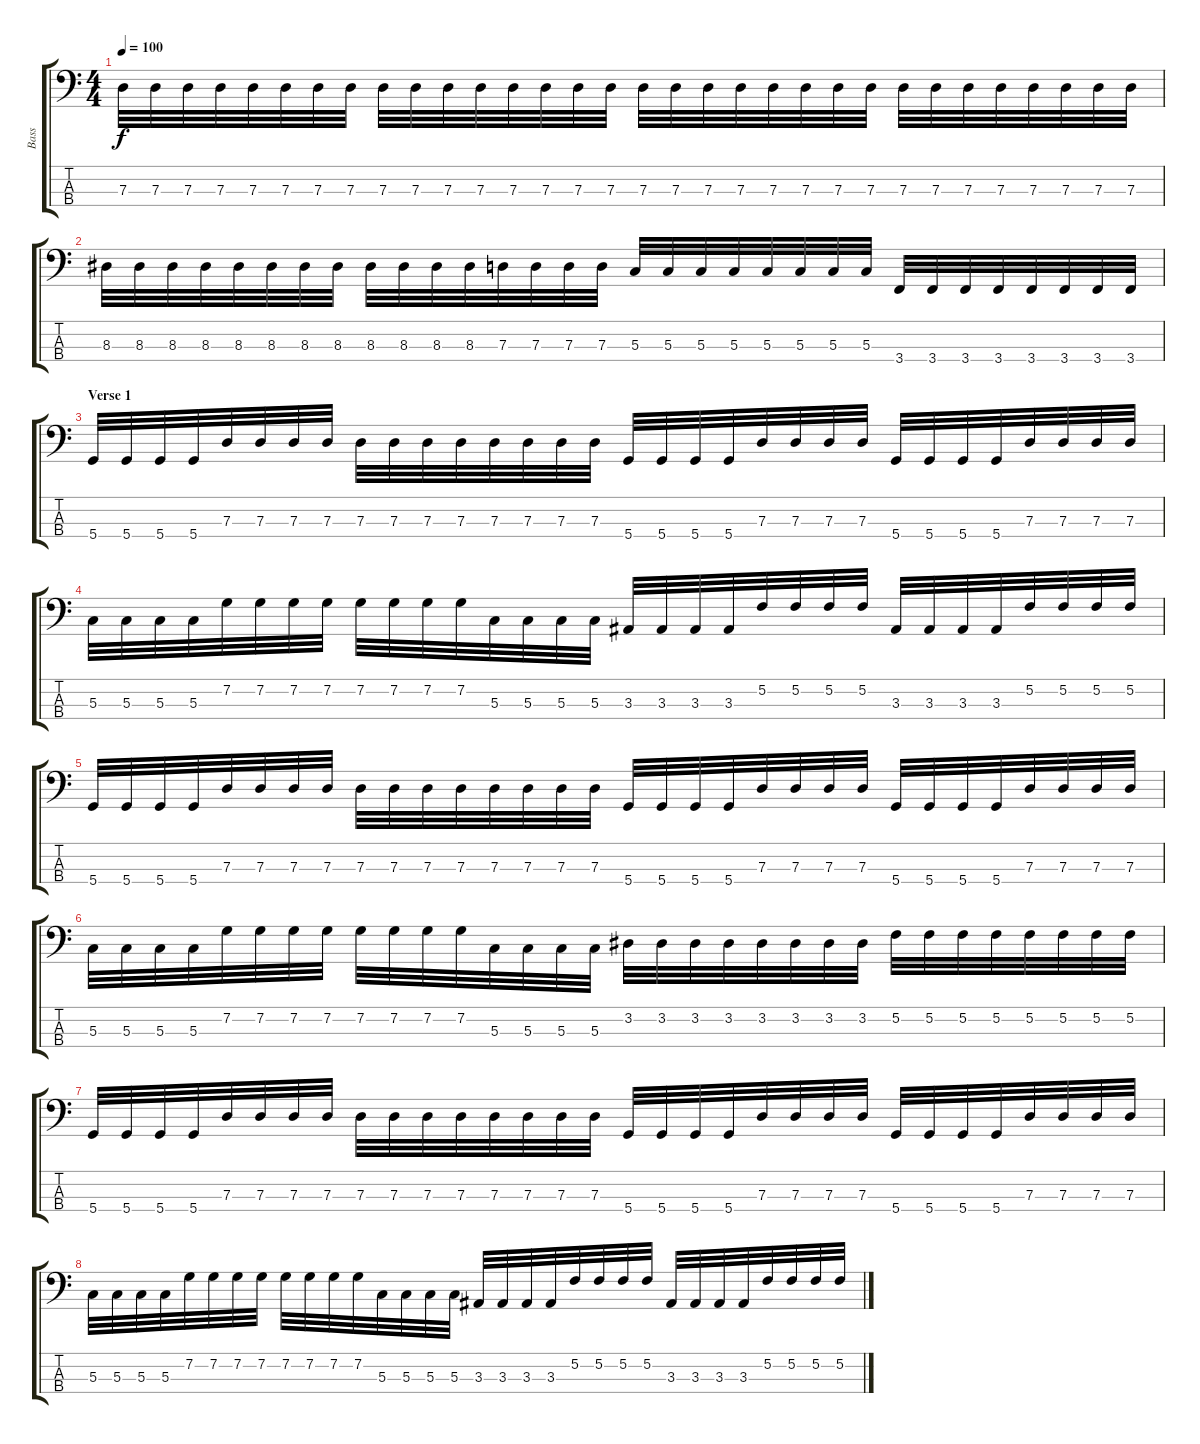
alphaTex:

\track ("Bass" "Bass") {instrument electricbasspick}
\staff {score tabs}
\tuning (F2 C2 G1 D1) {hide}
\ts (4 4)
\tempo 100
\clef f4
\ks c
7.3.32{dy f} 7.3.32 7.3.32 7.3.32 7.3.32 7.3.32 7.3.32 7.3.32 7.3.32 7.3.32 7.3.32 7.3.32 7.3.32 7.3.32 7.3.32 7.3.32 7.3.32 7.3.32 7.3.32 7.3.32 7.3.32 7.3.32 7.3.32 7.3.32 7.3.32 7.3.32 7.3.32 7.3.32 7.3.32 7.3.32 7.3.32 7.3.32 |
8.3.32 8.3.32 8.3.32 8.3.32 8.3.32 8.3.32 8.3.32 8.3.32 8.3.32 8.3.32 8.3.32 8.3.32 7.3.32 7.3.32 7.3.32 7.3.32 5.3.32 5.3.32 5.3.32 5.3.32 5.3.32 5.3.32 5.3.32 5.3.32 3.4.32 3.4.32 3.4.32 3.4.32 3.4.32 3.4.32 3.4.32 3.4.32 |
\section ("" "Verse 1")
5.4.32 5.4.32 5.4.32 5.4.32 7.3.32 7.3.32 7.3.32 7.3.32 7.3.32 7.3.32 7.3.32 7.3.32 7.3.32 7.3.32 7.3.32 7.3.32 5.4.32 5.4.32 5.4.32 5.4.32 7.3.32 7.3.32 7.3.32 7.3.32 5.4.32 5.4.32 5.4.32 5.4.32 7.3.32 7.3.32 7.3.32 7.3.32 |
5.3.32 5.3.32 5.3.32 5.3.32 7.2.32 7.2.32 7.2.32 7.2.32 7.2.32 7.2.32 7.2.32 7.2.32 5.3.32 5.3.32 5.3.32 5.3.32 3.3.32 3.3.32 3.3.32 3.3.32 5.2.32 5.2.32 5.2.32 5.2.32 3.3.32 3.3.32 3.3.32 3.3.32 5.2.32 5.2.32 5.2.32 5.2.32 |
5.4.32 5.4.32 5.4.32 5.4.32 7.3.32 7.3.32 7.3.32 7.3.32 7.3.32 7.3.32 7.3.32 7.3.32 7.3.32 7.3.32 7.3.32 7.3.32 5.4.32 5.4.32 5.4.32 5.4.32 7.3.32 7.3.32 7.3.32 7.3.32 5.4.32 5.4.32 5.4.32 5.4.32 7.3.32 7.3.32 7.3.32 7.3.32 |
5.3.32 5.3.32 5.3.32 5.3.32 7.2.32 7.2.32 7.2.32 7.2.32 7.2.32 7.2.32 7.2.32 7.2.32 5.3.32 5.3.32 5.3.32 5.3.32 3.2.32 3.2.32 3.2.32 3.2.32 3.2.32 3.2.32 3.2.32 3.2.32 5.2.32 5.2.32 5.2.32 5.2.32 5.2.32 5.2.32 5.2.32 5.2.32 |
5.4.32 5.4.32 5.4.32 5.4.32 7.3.32 7.3.32 7.3.32 7.3.32 7.3.32 7.3.32 7.3.32 7.3.32 7.3.32 7.3.32 7.3.32 7.3.32 5.4.32 5.4.32 5.4.32 5.4.32 7.3.32 7.3.32 7.3.32 7.3.32 5.4.32 5.4.32 5.4.32 5.4.32 7.3.32 7.3.32 7.3.32 7.3.32 |
5.3.32 5.3.32 5.3.32 5.3.32 7.2.32 7.2.32 7.2.32 7.2.32 7.2.32 7.2.32 7.2.32 7.2.32 5.3.32 5.3.32 5.3.32 5.3.32 3.3.32 3.3.32 3.3.32 3.3.32 5.2.32 5.2.32 5.2.32 5.2.32 3.3.32 3.3.32 3.3.32 3.3.32 5.2.32 5.2.32 5.2.32 5.2.32
